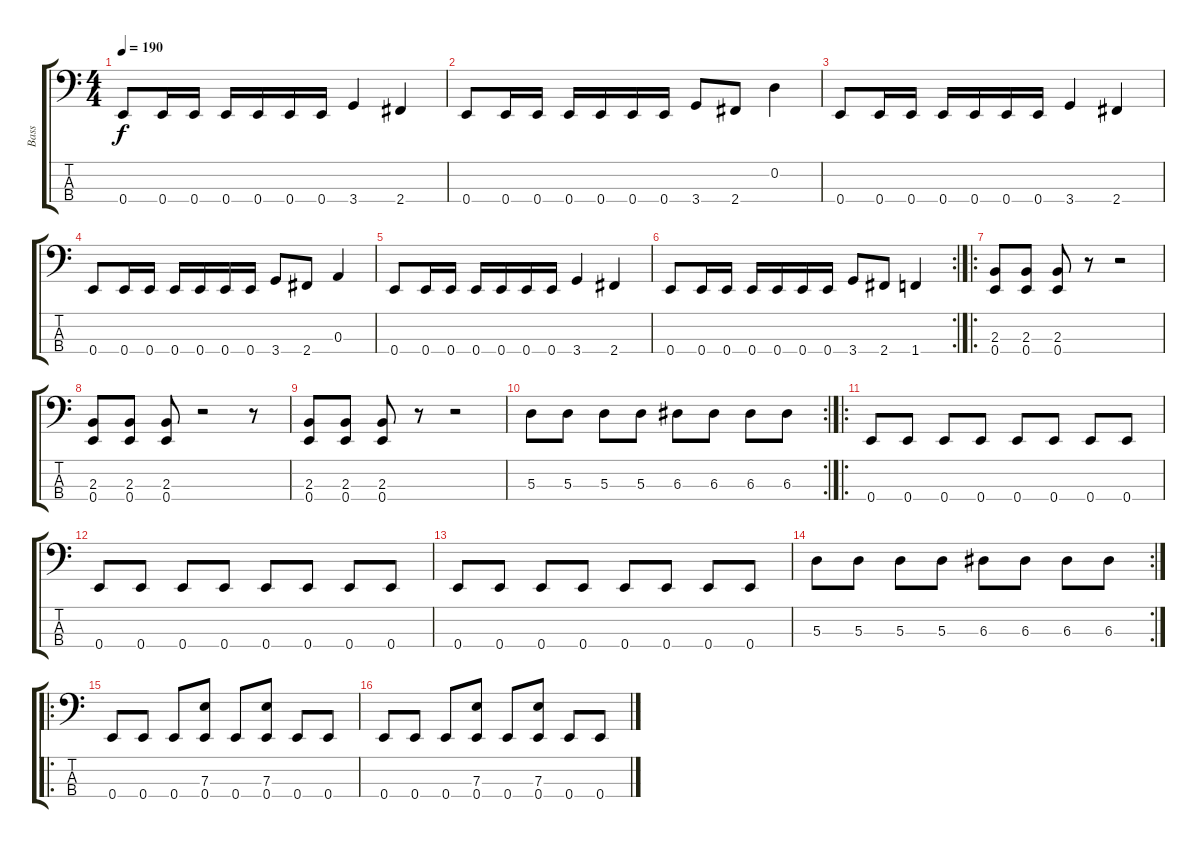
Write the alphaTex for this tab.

\track ("Bass" "Bass") {instrument electricbasspick}
\staff {score tabs}
\tuning (G2 D2 A1 E1) {hide}
\ts (4 4)
\tempo 190
\clef f4
\ks c
0.4.8{dy f} 0.4.16 0.4.16 0.4.16 0.4.16 0.4.16 0.4.16 3.4.4 2.4.4 |
0.4.8 0.4.16 0.4.16 0.4.16 0.4.16 0.4.16 0.4.16 3.4.8 2.4.8 0.2.4 |
0.4.8 0.4.16 0.4.16 0.4.16 0.4.16 0.4.16 0.4.16 3.4.4 2.4.4 |
0.4.8 0.4.16 0.4.16 0.4.16 0.4.16 0.4.16 0.4.16 3.4.8 2.4.8 0.3.4 |
0.4.8 0.4.16 0.4.16 0.4.16 0.4.16 0.4.16 0.4.16 3.4.4 2.4.4 |
\rc 2
0.4.8 0.4.16 0.4.16 0.4.16 0.4.16 0.4.16 0.4.16 3.4.8 2.4.8 1.4.4 |
\ro
(2.3 0.4).8 (2.3 0.4).8 (2.3 0.4).8 r.8 r.2 |
(2.3 0.4).8 (2.3 0.4).8 (2.3 0.4).8 r.2 r.8 |
(2.3 0.4).8 (2.3 0.4).8 (2.3 0.4).8 r.8 r.2 |
\rc 2
5.3.8 5.3.8 5.3.8 5.3.8 6.3.8 6.3.8 6.3.8 6.3.8 |
\ro
0.4.8 0.4.8 0.4.8 0.4.8 0.4.8 0.4.8 0.4.8 0.4.8 |
0.4.8 0.4.8 0.4.8 0.4.8 0.4.8 0.4.8 0.4.8 0.4.8 |
0.4.8 0.4.8 0.4.8 0.4.8 0.4.8 0.4.8 0.4.8 0.4.8 |
\rc 2
5.3.8 5.3.8 5.3.8 5.3.8 6.3.8 6.3.8 6.3.8 6.3.8 |
\ro
0.4.8 0.4.8 0.4.8 (7.3 0.4).8 0.4.8 (7.3 0.4).8 0.4.8 0.4.8 |
0.4.8 0.4.8 0.4.8 (7.3 0.4).8 0.4.8 (7.3 0.4).8 0.4.8 0.4.8
